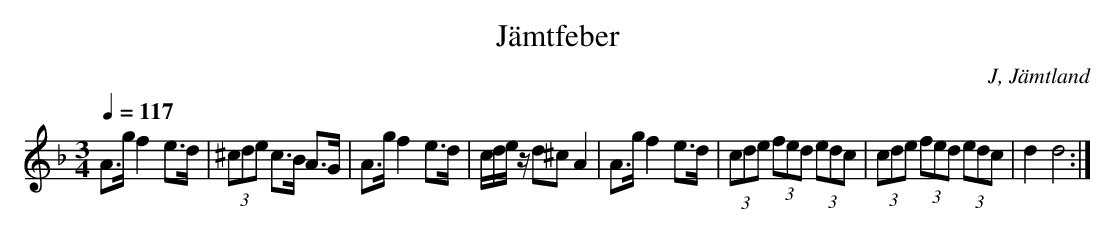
X:1
T: Jämtfeber
O: J, Jämtland
M:3/4
L:1/8
Q:1/4=117
K:Dm
A>g f2 e>d|(3^cde c>B A>G|A>g f2 e>d|c/d/e/z/ d^c A2|A>g f2 e>d|(3cde (3fed (3edc|(3cde (3fed (3edc|d2 d4 :|
